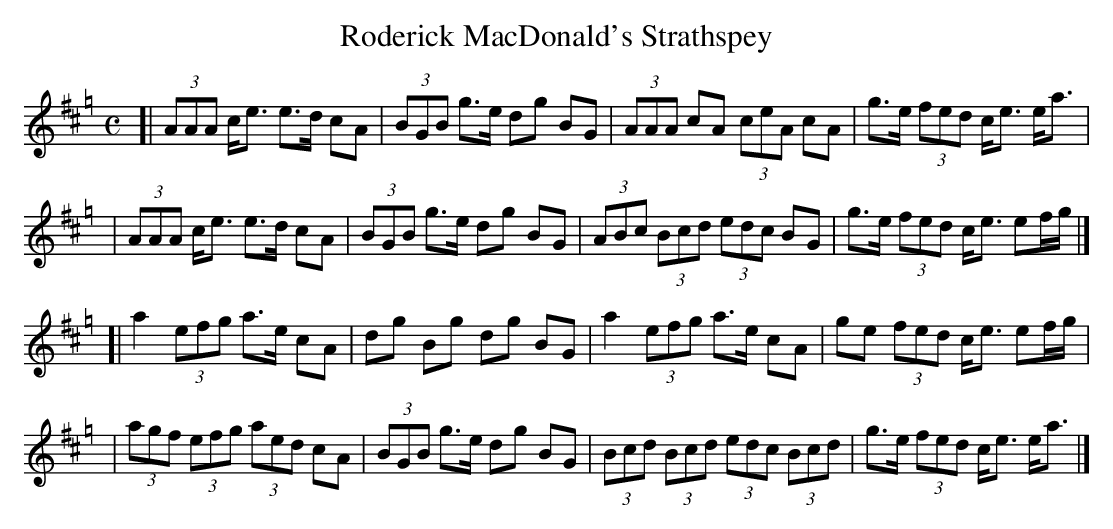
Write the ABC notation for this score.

X:1
T: Roderick MacDonald's Strathspey
M: C
L: 1/8
K: Amix=g
[| (3AAA c<e e>d cA | (3BGB g>e dg BG \
|  (3AAA cA (3ceA cA | g>e (3fed c<e e<a |
|  (3AAA c<e e>d cA | (3BGB g>e dg BG \
|  (3ABc (3Bcd (3edc BG | g>e (3fed c<e ef/g/ |]
[| a2 (3efg a>e cA | dg Bg dg BG \
|  a2 (3efg a>e cA | ge (3fed c<e ef/g/ |
|  (3agf (3efg (3aed cA | (3BGB g>e dg BG \
|  (3Bcd (3Bcd (3edc (3Bcd | g>e (3fed c<e e<a |]
